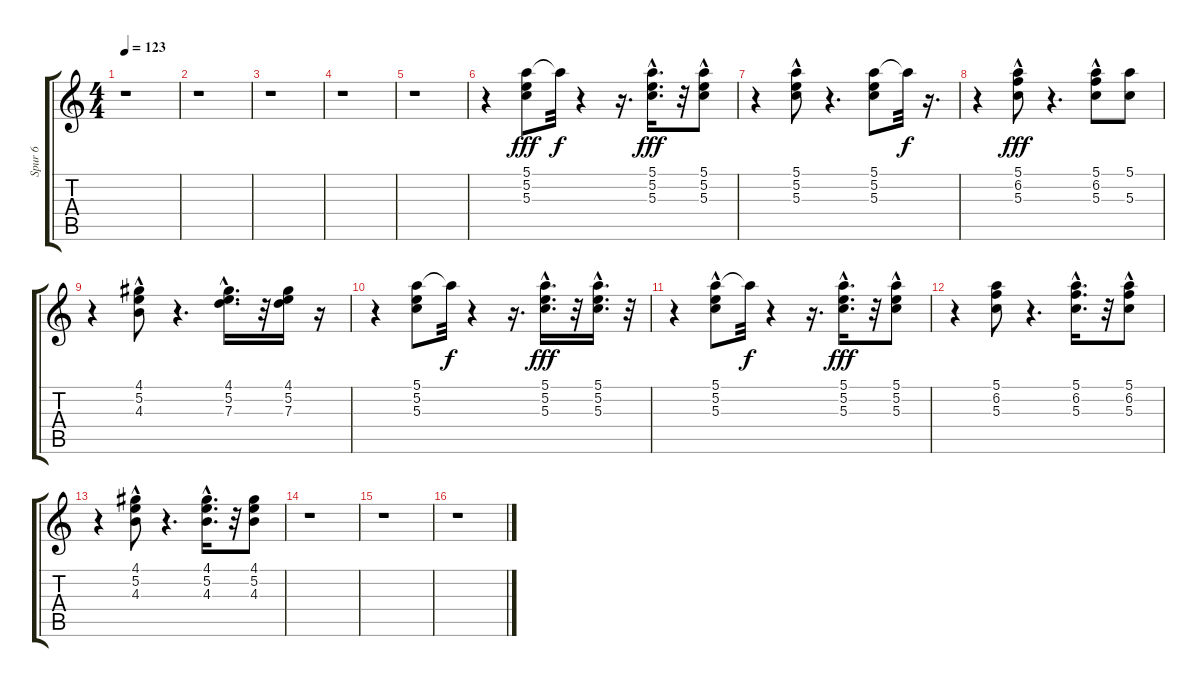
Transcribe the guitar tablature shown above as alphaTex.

\track ("Spur 6" "Spur 6") {instrument acousticguitarnylon}
\staff {score tabs}
\tuning (E4 B3 G3 D3 A2 E2) {hide}
\ts (4 4)
\tempo 123
\clef g2
\ks c
r.1{dy fff} |
r.1 |
r.1 |
r.1 |
r.1 |
r.4 (5.1 5.2 5.3).8 5.1{t}.32{dy f} r.4 r.16{d} (5.1{hac} 5.2 5.3{hac}).16{d dy fff} r.32 (5.1 5.2{hac} 5.3{hac}).8 |
r.4 (5.1 5.2{hac} 5.3{hac}).8 r.4{d} (5.1 5.2 5.3).8 5.1{t}.32{dy f} r.16{d} |
r.4 (5.1 6.2 5.3{hac}).8{dy fff} r.4{d} (5.1 6.2 5.3{hac}).8 (5.1 5.3).8 |
r.4 (4.1 5.2{hac} 4.3).8 r.4{d} (4.1{hac} 5.2 7.3{hac}).16{d} r.32 (4.1 5.2 7.3).16 r.16 |
r.4 (5.1 5.2 5.3).8 5.1{t}.32{dy f} r.4 r.16{d} (5.1{hac} 5.2 5.3).16{d dy fff} r.32 (5.1{hac} 5.2{hac} 5.3{hac}).16{d} r.32 |
r.4 (5.1 5.2{hac} 5.3).8 5.1{t}.32{dy f} r.4 r.16{d} (5.1{hac} 5.2{hac} 5.3{hac}).16{d dy fff} r.32 (5.1 5.2{hac} 5.3{hac}).8 |
r.4 (5.1 6.2 5.3).8 r.4{d} (5.1{hac} 6.2{hac} 5.3{hac}).16{d} r.32 (5.1 6.2 5.3{hac}).8 |
r.4 (4.1 5.2{hac} 4.3{hac}).8 r.4{d} (4.1{hac} 5.2{hac} 4.3{hac}).16{d} r.32 (4.1 5.2 4.3).8 |
r.1 |
r.1 |
r.1
